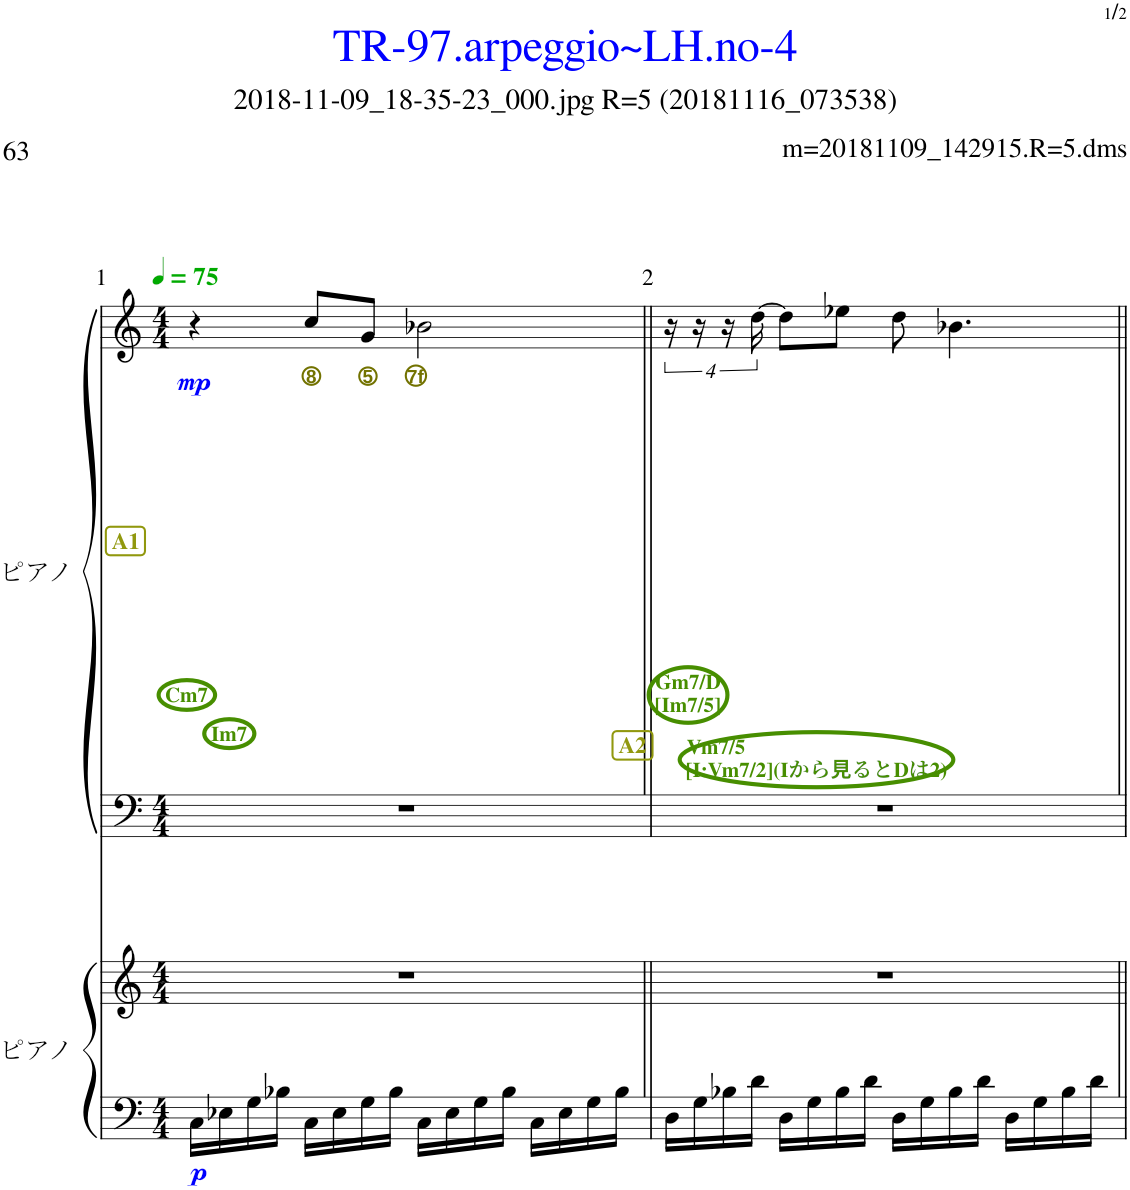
**kern	**kern	**dynam	**kern	**kern	**text	**dynam
*part2	*part2	*part2	*part1	*part1	*part1	*part1
*staff4	*staff3	*staff3/4	*staff2	*staff1	*staff1	*staff1/2
*I"ピアノ	*	*	*I"ピアノ	*	*	*
*clefF4	*clefG2	*	*clefF4	*clefG2	*	*
*k[]	*k[]	*	*k[]	*k[]	*	*
*M4/4	*M4/4	*	*M4/4	*M4/4	*	*
*MM75	*MM75	*	*MM75	*MM75	*	*
!!LO:REH:place=s1:b:B:cj:color=#91980E:fs=11:t=A1
=1	=1	=1	=1	=1	=1	=1
!	!	!	!	!LO:TX:b:B:color=#478E00:t=Cm7	!	!
!	!	!	!	!LO:TX:b:B:color=#478E00:t=Im7	!	!
!	!	!LO:DY:b=2	!	!	!	!LO:DY:b
16C\LL	1r	p	1r	4r	.	mp
16E-X\	.	.	.	.	.	.
16G\	.	.	.	.	.	.
16B-X\JJ	.	.	.	.	.	.
!	!	!	!	!	!LO:LY:b:color=#727200	!
16C\LL	.	.	.	8cc/L	8	.
16E-\	.	.	.	.	.	.
!	!	!	!	!	!LO:LY:b:color=#727200	!
16G\	.	.	.	8g/J	5	.
16B-\JJ	.	.	.	.	.	.
!	!	!	!	!	!LO:LY:b:color=#727200	!
16C\LL	.	.	.	2b-X\	7f	.
16E-\	.	.	.	.	.	.
16G\	.	.	.	.	.	.
16B-\JJ	.	.	.	.	.	.
16C\LL	.	.	.	.	.	.
16E-\	.	.	.	.	.	.
16G\	.	.	.	.	.	.
16B-\JJ	.	.	.	.	.	.
!!LO:REH:place=s1:b:B:cj:color=#91980E:fs=11:t=A2
=2||	=2||	=2||	=2||	=2||	=2||	=2||
!	!	!	!	!LO:TX:b:B:color=#478E00:t=Gm7/D	!	!
!	!	!	!	!LO:TX:b:t=[Im7/5]	!	!
!	!	!	!	!LO:TX:b:B:color=#478E00:t=Vm7/5	!	!
!	!	!	!	!LO:TX:b:t=[I&colon;Vm7/2](Iから見るとDは2)	!	!
16D\LL	1r	.	1r	16r	.	.
16G\	.	.	.	16r	.	.
16B-X\	.	.	.	16r	.	.
16d\JJ	.	.	.	[16dd\	.	.
16D\LL	.	.	.	8dd\L]	.	.
16G\	.	.	.	.	.	.
16B-\	.	.	.	8ee-X\J	.	.
16d\JJ	.	.	.	.	.	.
16D\LL	.	.	.	8dd\	.	.
16G\	.	.	.	.	.	.
16B-\	.	.	.	4.b-X\	.	.
16d\JJ	.	.	.	.	.	.
16D\LL	.	.	.	.	.	.
16G\	.	.	.	.	.	.
16B-\	.	.	.	.	.	.
16d\JJ	.	.	.	.	.	.
=||	=||	=||	=||	=||	=||	=||
*-	*-	*-	*-	*-	*-	*-
